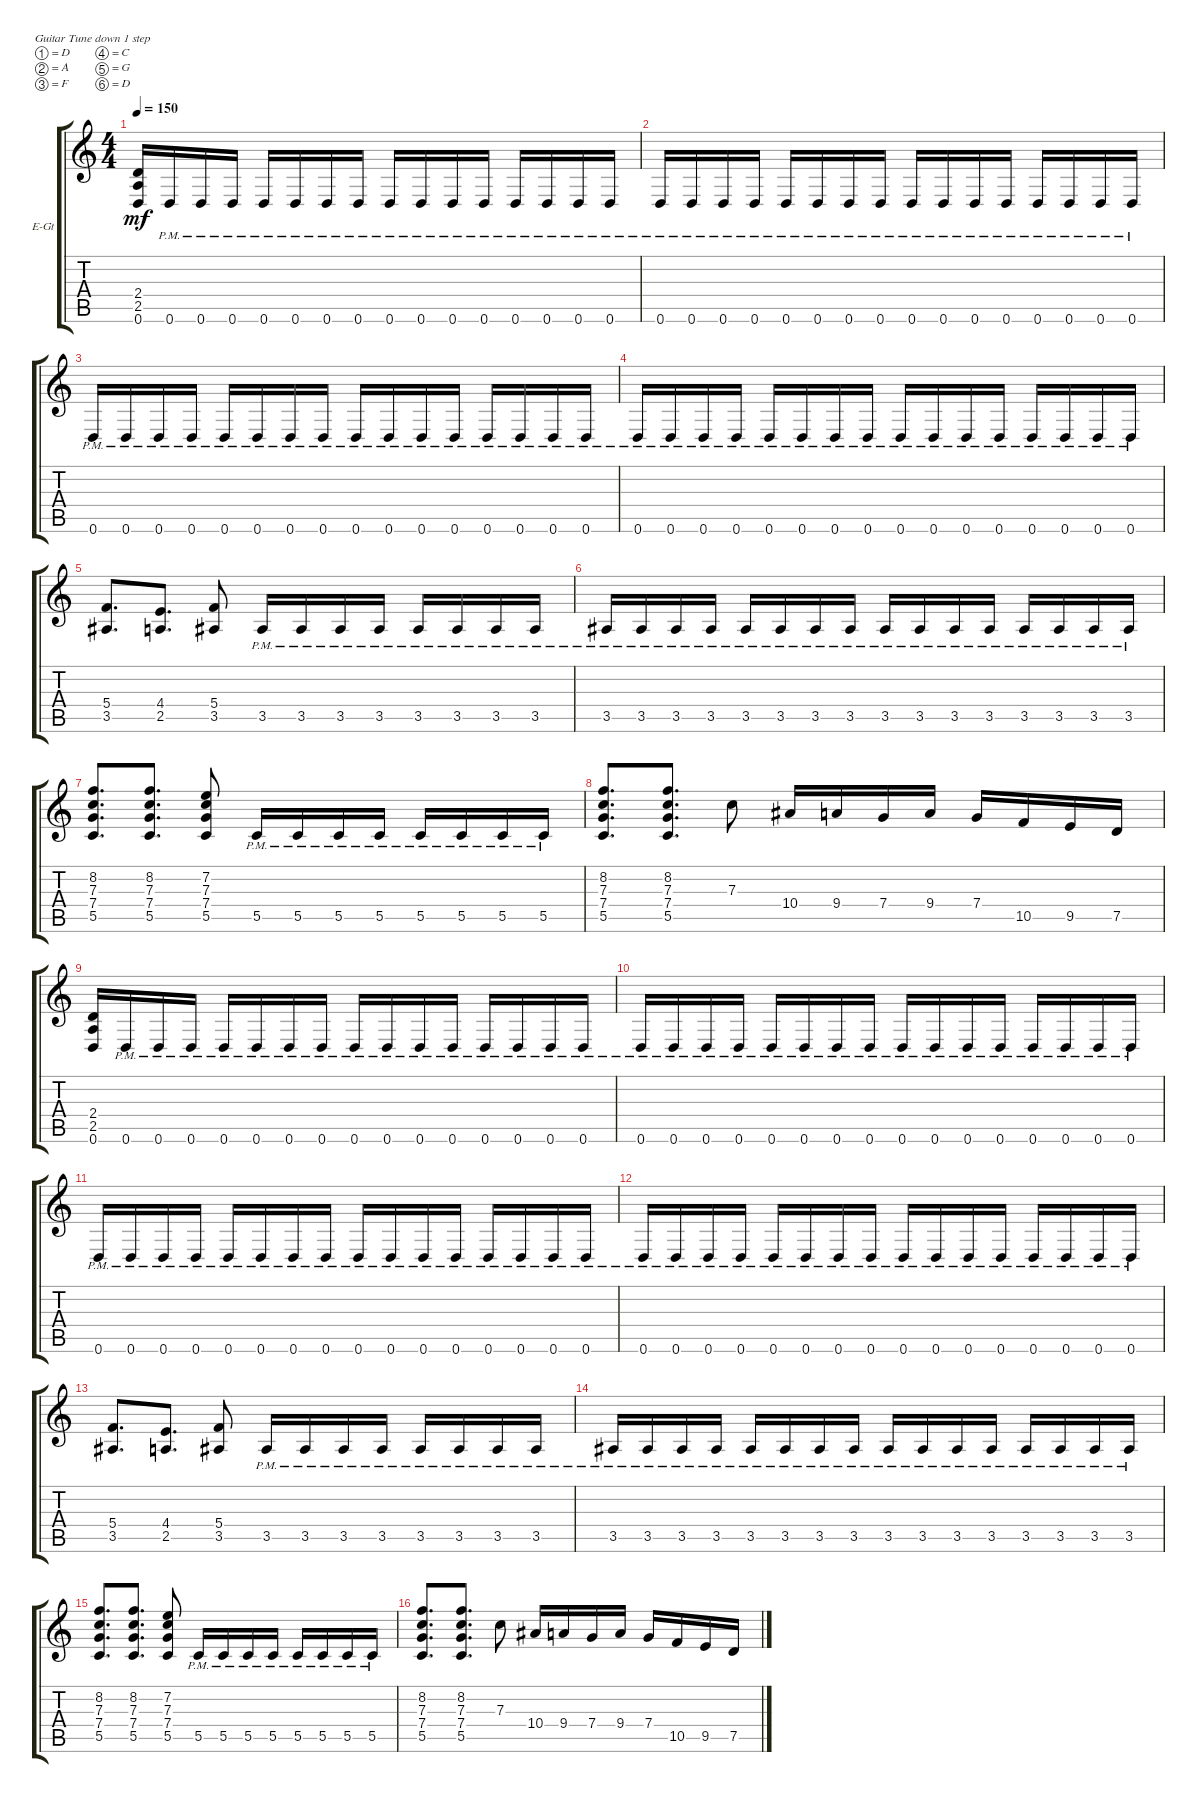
\bracketExtendMode groupsimilarinstruments
\firstSystemTrackNameOrientation horizontal
\otherSystemsTrackNameOrientation horizontal
\track ("Electric Guitar 1" "E-Gt") {instrument distortionguitar}
\staff {score tabs}
\tuning (D4 A3 F3 C3 G2 D2)
\ts (4 4)
\tempo 150
\clef g2
\ks c
(0.6 2.5 2.4).16{dy mf} 0.6{pm}.16 0.6{pm}.16 0.6{pm}.16 0.6{pm}.16 0.6{pm}.16 0.6{pm}.16 0.6{pm}.16 0.6{pm}.16 0.6{pm}.16 0.6{pm}.16 0.6{pm}.16 0.6{pm}.16 0.6{pm}.16 0.6{pm}.16 0.6{pm}.16 |
0.6{pm}.16 0.6{pm}.16 0.6{pm}.16 0.6{pm}.16 0.6{pm}.16 0.6{pm}.16 0.6{pm}.16 0.6{pm}.16 0.6{pm}.16 0.6{pm}.16 0.6{pm}.16 0.6{pm}.16 0.6{pm}.16 0.6{pm}.16 0.6{pm}.16 0.6{pm}.16 |
0.6{pm}.16 0.6{pm}.16 0.6{pm}.16 0.6{pm}.16 0.6{pm}.16 0.6{pm}.16 0.6{pm}.16 0.6{pm}.16 0.6{pm}.16 0.6{pm}.16 0.6{pm}.16 0.6{pm}.16 0.6{pm}.16 0.6{pm}.16 0.6{pm}.16 0.6{pm}.16 |
0.6{pm}.16 0.6{pm}.16 0.6{pm}.16 0.6{pm}.16 0.6{pm}.16 0.6{pm}.16 0.6{pm}.16 0.6{pm}.16 0.6{pm}.16 0.6{pm}.16 0.6{pm}.16 0.6{pm}.16 0.6{pm}.16 0.6{pm}.16 0.6{pm}.16 0.6{pm}.16 |
(3.5 5.4).8{d} (2.5 4.4).8{d} (3.5 5.4).8 3.5{pm}.16 3.5{pm}.16 3.5{pm}.16 3.5{pm}.16 3.5{pm}.16 3.5{pm}.16 3.5{pm}.16 3.5{pm}.16 |
3.5{pm}.16 3.5{pm}.16 3.5{pm}.16 3.5{pm}.16 3.5{pm}.16 3.5{pm}.16 3.5{pm}.16 3.5{pm}.16 3.5{pm}.16 3.5{pm}.16 3.5{pm}.16 3.5{pm}.16 3.5{pm}.16 3.5{pm}.16 3.5{pm}.16 3.5{pm}.16 |
(5.5 7.4 7.3 8.2).8{d} (8.2 7.3 7.4 5.5).8{d} (7.2 7.3 7.4 5.5).8 5.5{pm}.16 5.5{pm}.16 5.5{pm}.16 5.5{pm}.16 5.5{pm}.16 5.5{pm}.16 5.5{pm}.16 5.5{pm}.16 |
(5.5 7.4 7.3 8.2).8{d} (8.2 7.3 7.4 5.5).8{d} 7.3.8 10.4.16 9.4.16 7.4.16 9.4.16 7.4.16 10.5.16 9.5.16 7.5.16 |
(0.6 2.5 2.4).16 0.6{pm}.16 0.6{pm}.16 0.6{pm}.16 0.6{pm}.16 0.6{pm}.16 0.6{pm}.16 0.6{pm}.16 0.6{pm}.16 0.6{pm}.16 0.6{pm}.16 0.6{pm}.16 0.6{pm}.16 0.6{pm}.16 0.6{pm}.16 0.6{pm}.16 |
0.6{pm}.16 0.6{pm}.16 0.6{pm}.16 0.6{pm}.16 0.6{pm}.16 0.6{pm}.16 0.6{pm}.16 0.6{pm}.16 0.6{pm}.16 0.6{pm}.16 0.6{pm}.16 0.6{pm}.16 0.6{pm}.16 0.6{pm}.16 0.6{pm}.16 0.6{pm}.16 |
0.6{pm}.16 0.6{pm}.16 0.6{pm}.16 0.6{pm}.16 0.6{pm}.16 0.6{pm}.16 0.6{pm}.16 0.6{pm}.16 0.6{pm}.16 0.6{pm}.16 0.6{pm}.16 0.6{pm}.16 0.6{pm}.16 0.6{pm}.16 0.6{pm}.16 0.6{pm}.16 |
0.6{pm}.16 0.6{pm}.16 0.6{pm}.16 0.6{pm}.16 0.6{pm}.16 0.6{pm}.16 0.6{pm}.16 0.6{pm}.16 0.6{pm}.16 0.6{pm}.16 0.6{pm}.16 0.6{pm}.16 0.6{pm}.16 0.6{pm}.16 0.6{pm}.16 0.6{pm}.16 |
(3.5 5.4).8{d} (2.5 4.4).8{d} (3.5 5.4).8 3.5{pm}.16 3.5{pm}.16 3.5{pm}.16 3.5{pm}.16 3.5{pm}.16 3.5{pm}.16 3.5{pm}.16 3.5{pm}.16 |
3.5{pm}.16 3.5{pm}.16 3.5{pm}.16 3.5{pm}.16 3.5{pm}.16 3.5{pm}.16 3.5{pm}.16 3.5{pm}.16 3.5{pm}.16 3.5{pm}.16 3.5{pm}.16 3.5{pm}.16 3.5{pm}.16 3.5{pm}.16 3.5{pm}.16 3.5{pm}.16 |
(5.5 7.4 7.3 8.2).8{d} (8.2 7.3 7.4 5.5).8{d} (7.2 7.3 7.4 5.5).8 5.5{pm}.16 5.5{pm}.16 5.5{pm}.16 5.5{pm}.16 5.5{pm}.16 5.5{pm}.16 5.5{pm}.16 5.5{pm}.16 |
(5.5 7.4 7.3 8.2).8{d} (8.2 7.3 7.4 5.5).8{d} 7.3.8 10.4.16 9.4.16 7.4.16 9.4.16 7.4.16 10.5.16 9.5.16 7.5.16
